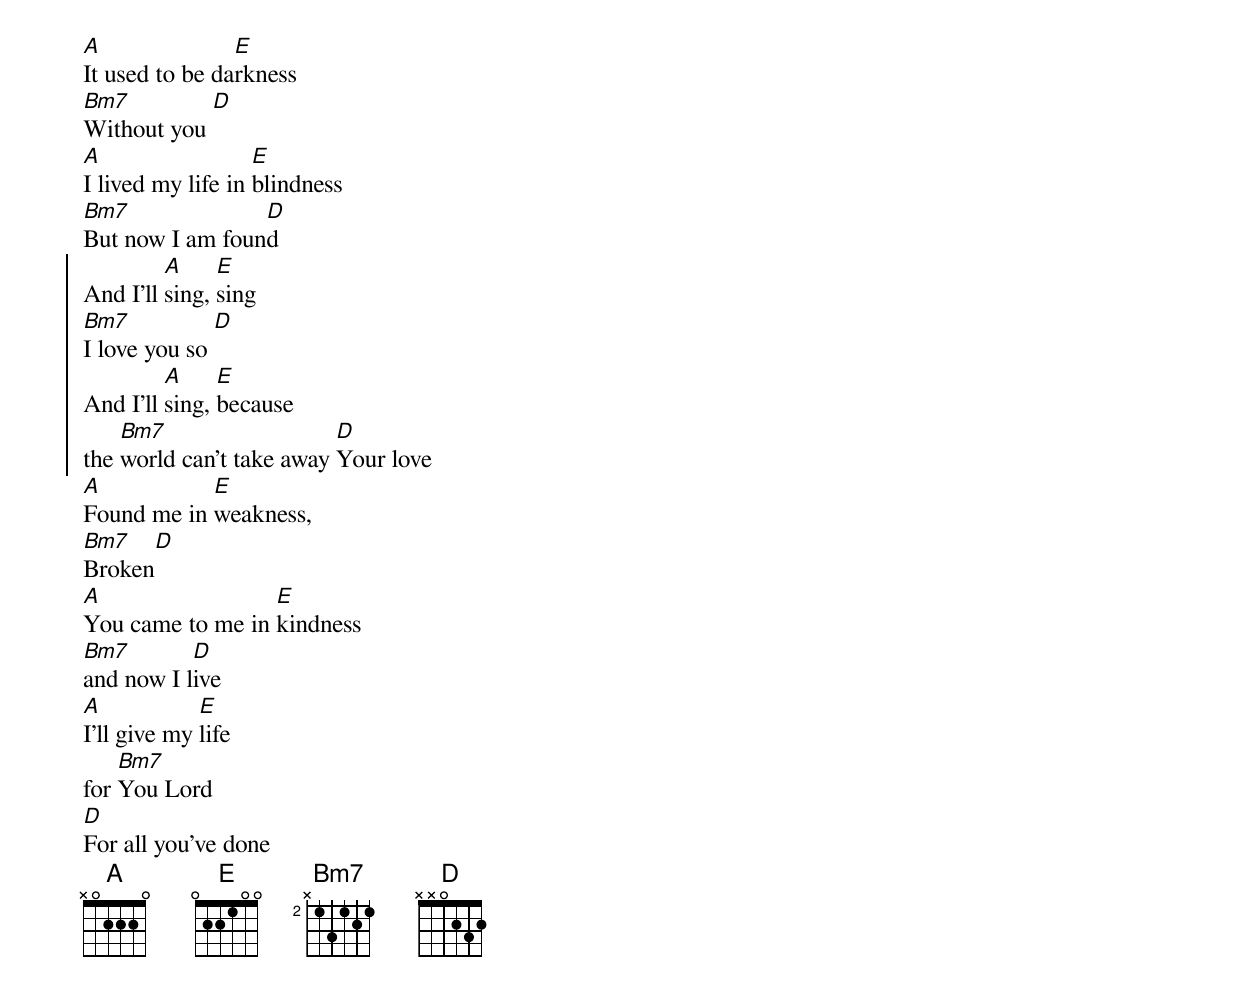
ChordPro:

{start_of_verse}
[A]It used to be da[E]rkness
[Bm7]Without you [D]
[A]I lived my life in [E]blindness
[Bm7]But now I am foun[D]d
{end_of_verse}
{start_of_chorus}
And I'll [A]sing, [E]sing
[Bm7]I love you so [D]
And I'll [A]sing, [E]because
the [Bm7]world can't take away [D]Your love
{end_of_chorus}
[A]Found me in [E]weakness,
[Bm7]Broken[D]
[A]You came to me in [E]kindness
[Bm7]and now I l[D]ive
{end_of_verse}
{start_of_bridge}
[A]I'll give my [E]life
for [Bm7]You Lord
[D]For all you've done
{end_of_bridge}
{end_of_verse}
